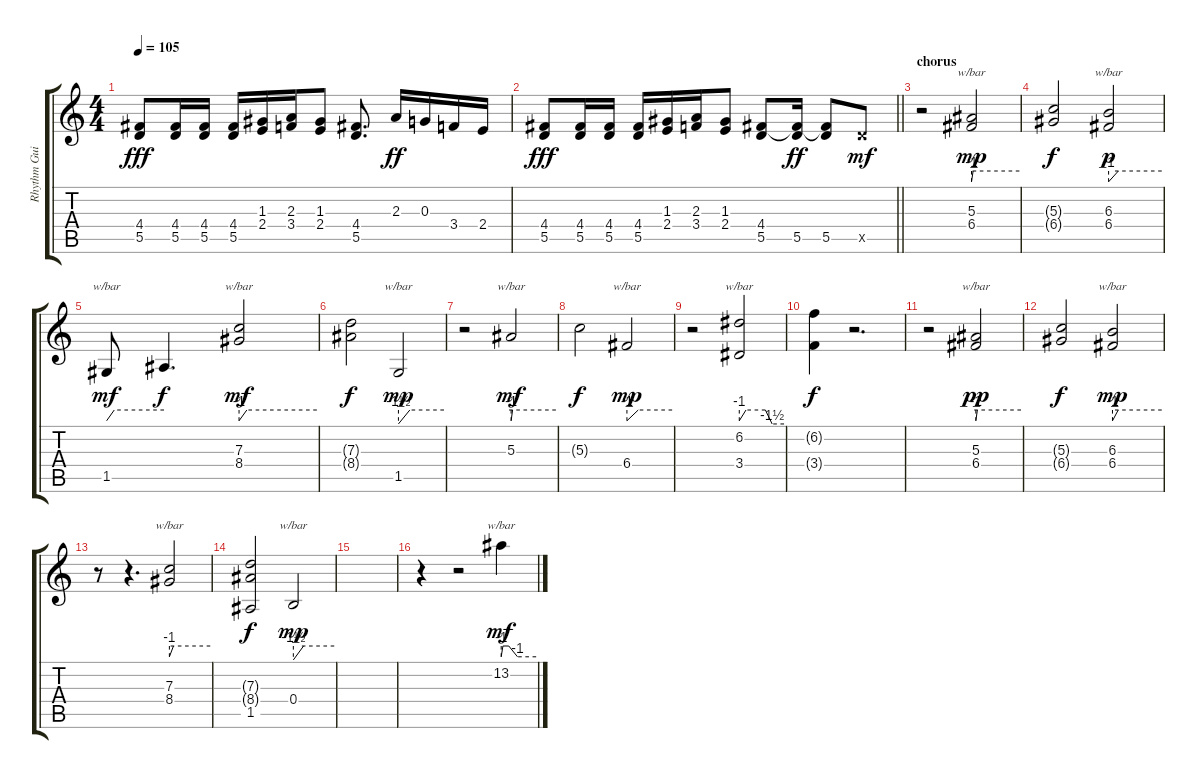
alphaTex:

\track ("Rhythm Guitar" "Rhythm Gui") {instrument distortionguitar}
\staff {score tabs}
\tuning (E4 B3 G3 D3 A2 E2) {hide}
\ts (4 4)
\tempo 105
\clef g2
\ks c
(4.4 5.5).8{dy fff instrument electricguitarclean} (4.4 5.5).16 (4.4 5.5).16 (4.4 5.5).16 (1.3 2.4).16 (2.3 3.4).16 (1.3 2.4).8 (4.4 5.5).8{d} 2.3.16{dy ff} 0.3.16 3.4.16 2.4.16 |
\barLineRight lightlight
(4.4 5.5).8{dy fff instrument electricguitarclean} (4.4 5.5).16 (4.4 5.5).16 (4.4 5.5).16 (1.3 2.4).16 (2.3 3.4).16 (1.3 2.4).8 (4.4 5.5).8 (4.4{t} 5.5).16{dy ff} (4.4{t} 5.5).8 5.5{x}.8{dy mf} |
\section ("" "chorus")
r.2{volume 12 instrument synthbass2} (5.3 6.4).2{tbe (custom default 0 -4 2 0 60 0) dy mp} |
(5.3{t} 6.4{t}).2{dy f} (6.3 6.4).2{tbe (custom default 0 -4 11 0 60 0) dy p} |
1.5.8{tbe (custom default 0 -4 8 0 60 0) dy mf} 1.5{t}.4{d dy f} (7.3 8.4).2{tbe (custom default 0 -4 6 0 60 0) dy mf} |
(7.3{t} 8.4{t}).2{dy f} 1.5.2{tbe (custom default 0 -6 15 0 60 0) dy mp} |
r.2{instrument synthbass2} 5.3.2{tbe (custom default 0 -4 2 0 60 0) dy mf} |
5.3{t}.2{dy f} 6.4.2{tbe (custom default 0 -4 15 0 60 0) dy mp} |
r.2 (6.2 3.4).2{tbe (custom default 0 -4 9 0 35 0 44 -6 60 -6)} |
(6.2{t} 3.4{t}).4{dy f} r.2{d} |
r.2{volume 12 instrument synthbass2} (5.3 6.4).2{tbe (custom default 0 -4 2 0 60 0) dy pp} |
(5.3{t} 6.4{t}).2{dy f} (6.3 6.4).2{tbe (custom default 0 -4 7 0 60 0) dy mp} |
r.8 r.4{d} (7.3 8.4).2{tbe (custom default 0 -4 6 0 60 0)} |
(7.3{t} 8.4{t} 1.5).2{dy f} 0.4.2{tbe (custom default 0 -6 15 0 60 0) dy mp} |
|
r.4 r.2 13.2.4{tbe (custom default 0 -4 3 0 13 0 28 -4 60 -4) dy mf}
